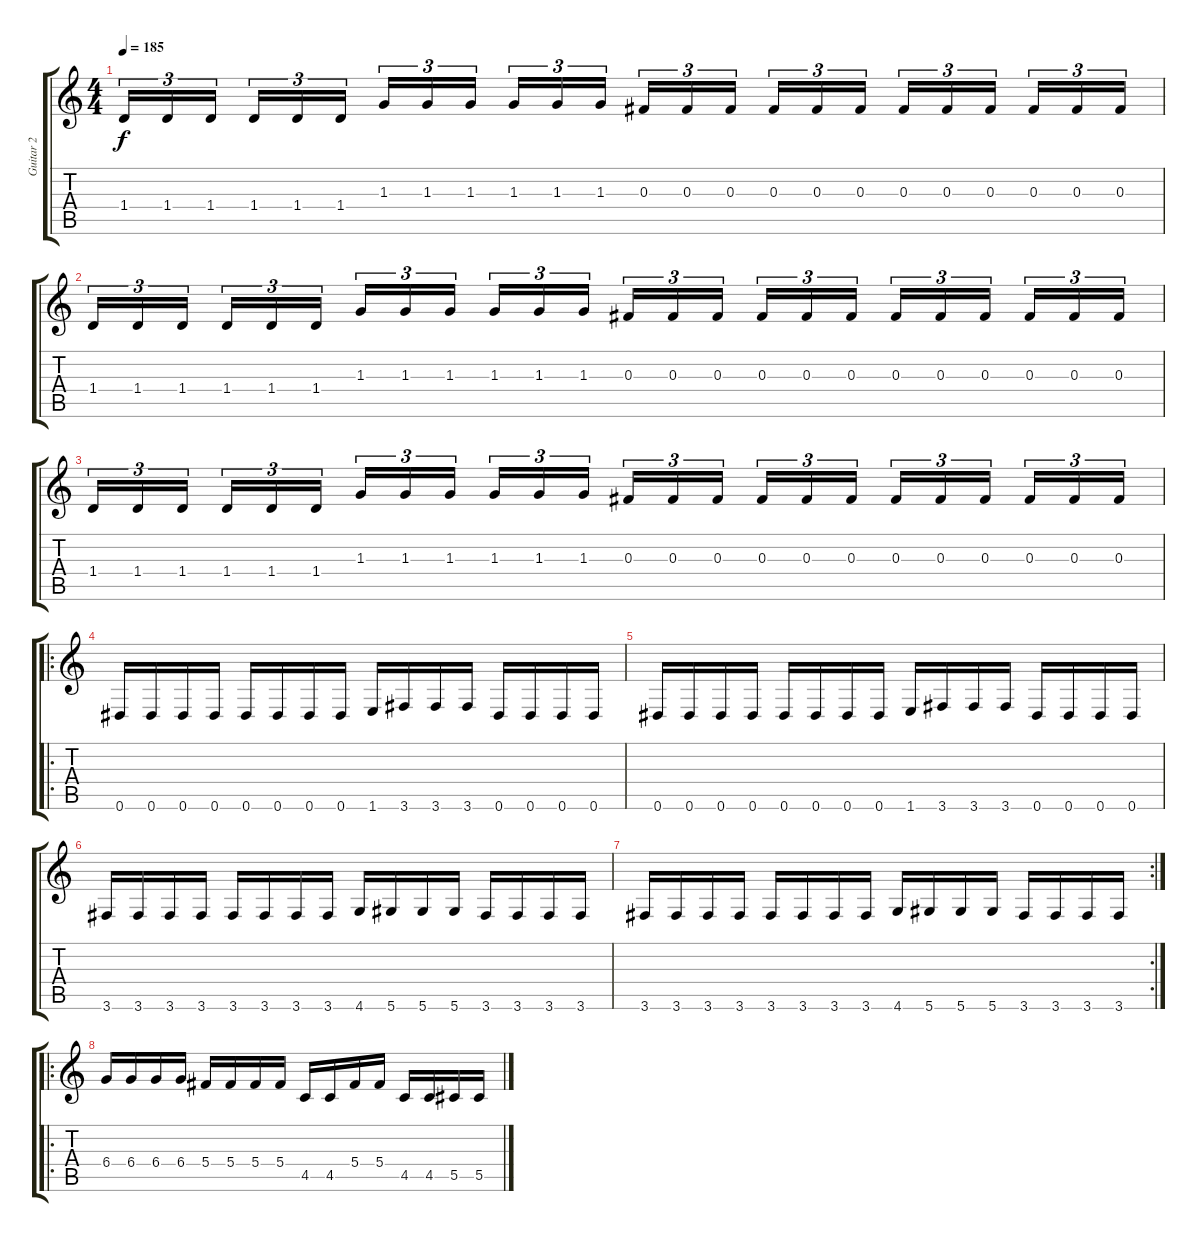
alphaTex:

\track ("Guitar 2" "Guitar 2") {instrument distortionguitar}
\staff {score tabs}
\tuning (Eb4 Bb3 Gb3 Db3 Ab2 Eb2) {hide}
\ts (4 4)
\tempo 185
\clef g2
\ks c
1.4.16{tu (3 2) dy f} 1.4.16{tu (3 2)} 1.4.16{tu (3 2)} 1.4.16{tu (3 2)} 1.4.16{tu (3 2)} 1.4.16{tu (3 2)} 1.3.16{tu (3 2)} 1.3.16{tu (3 2)} 1.3.16{tu (3 2)} 1.3.16{tu (3 2)} 1.3.16{tu (3 2)} 1.3.16{tu (3 2)} 0.3.16{tu (3 2)} 0.3.16{tu (3 2)} 0.3.16{tu (3 2)} 0.3.16{tu (3 2)} 0.3.16{tu (3 2)} 0.3.16{tu (3 2)} 0.3.16{tu (3 2)} 0.3.16{tu (3 2)} 0.3.16{tu (3 2)} 0.3.16{tu (3 2)} 0.3.16{tu (3 2)} 0.3.16{tu (3 2)} |
1.4.16{tu (3 2)} 1.4.16{tu (3 2)} 1.4.16{tu (3 2)} 1.4.16{tu (3 2)} 1.4.16{tu (3 2)} 1.4.16{tu (3 2)} 1.3.16{tu (3 2)} 1.3.16{tu (3 2)} 1.3.16{tu (3 2)} 1.3.16{tu (3 2)} 1.3.16{tu (3 2)} 1.3.16{tu (3 2)} 0.3.16{tu (3 2)} 0.3.16{tu (3 2)} 0.3.16{tu (3 2)} 0.3.16{tu (3 2)} 0.3.16{tu (3 2)} 0.3.16{tu (3 2)} 0.3.16{tu (3 2)} 0.3.16{tu (3 2)} 0.3.16{tu (3 2)} 0.3.16{tu (3 2)} 0.3.16{tu (3 2)} 0.3.16{tu (3 2)} |
1.4.16{tu (3 2)} 1.4.16{tu (3 2)} 1.4.16{tu (3 2)} 1.4.16{tu (3 2)} 1.4.16{tu (3 2)} 1.4.16{tu (3 2)} 1.3.16{tu (3 2)} 1.3.16{tu (3 2)} 1.3.16{tu (3 2)} 1.3.16{tu (3 2)} 1.3.16{tu (3 2)} 1.3.16{tu (3 2)} 0.3.16{tu (3 2)} 0.3.16{tu (3 2)} 0.3.16{tu (3 2)} 0.3.16{tu (3 2)} 0.3.16{tu (3 2)} 0.3.16{tu (3 2)} 0.3.16{tu (3 2)} 0.3.16{tu (3 2)} 0.3.16{tu (3 2)} 0.3.16{tu (3 2)} 0.3.16{tu (3 2)} 0.3.16{tu (3 2)} |
\ro
0.6.16 0.6.16 0.6.16 0.6.16 0.6.16 0.6.16 0.6.16 0.6.16 1.6.16 3.6.16 3.6.16 3.6.16 0.6.16 0.6.16 0.6.16 0.6.16 |
0.6.16 0.6.16 0.6.16 0.6.16 0.6.16 0.6.16 0.6.16 0.6.16 1.6.16 3.6.16 3.6.16 3.6.16 0.6.16 0.6.16 0.6.16 0.6.16 |
3.6.16 3.6.16 3.6.16 3.6.16 3.6.16 3.6.16 3.6.16 3.6.16 4.6.16 5.6.16 5.6.16 5.6.16 3.6.16 3.6.16 3.6.16 3.6.16 |
\rc 2
3.6.16 3.6.16 3.6.16 3.6.16 3.6.16 3.6.16 3.6.16 3.6.16 4.6.16 5.6.16 5.6.16 5.6.16 3.6.16 3.6.16 3.6.16 3.6.16 |
\ro
6.4.16 6.4.16 6.4.16 6.4.16 5.4.16 5.4.16 5.4.16 5.4.16 4.5.16 4.5.16 5.4.16 5.4.16 4.5.16 4.5.16 5.5.16 5.5.16
